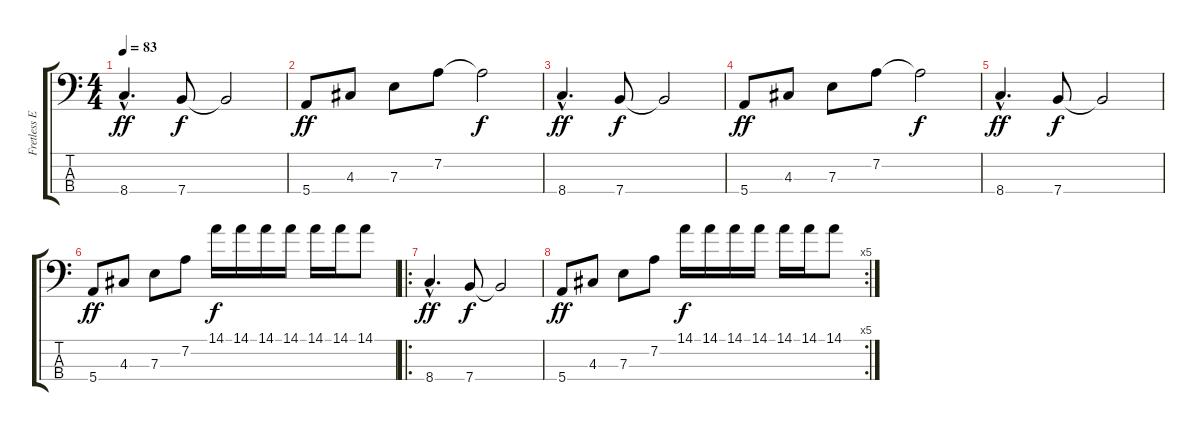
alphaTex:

\track ("Fretless E.Bass" "Fretless E") {instrument fretlessbass}
\staff {score tabs}
\tuning (G2 D2 A1 E1) {hide}
\ts (4 4)
\tempo 83
\clef f4
\ks c
8.4{hac}.4{d dy ff} 7.4.8{dy f} 7.4{t}.2 |
5.4.8{dy ff} 4.3.8 7.3.8 7.2.8 7.2{t}.2{dy f} |
8.4{hac}.4{d dy ff} 7.4.8{dy f} 7.4{t}.2 |
5.4.8{dy ff} 4.3.8 7.3.8 7.2.8 7.2{t}.2{dy f} |
8.4{hac}.4{d dy ff} 7.4.8{dy f} 7.4{t}.2 |
5.4.8{dy ff} 4.3.8 7.3.8 7.2.8 14.1.16{dy f} 14.1.16 14.1.16 14.1.16 14.1.16 14.1.16 14.1.8 |
\ro
8.4{hac}.4{d dy ff} 7.4.8{dy f} 7.4{t}.2 |
\rc 5
5.4.8{dy ff} 4.3.8 7.3.8 7.2.8 14.1.16{dy f} 14.1.16 14.1.16 14.1.16 14.1.16 14.1.16 14.1.8
